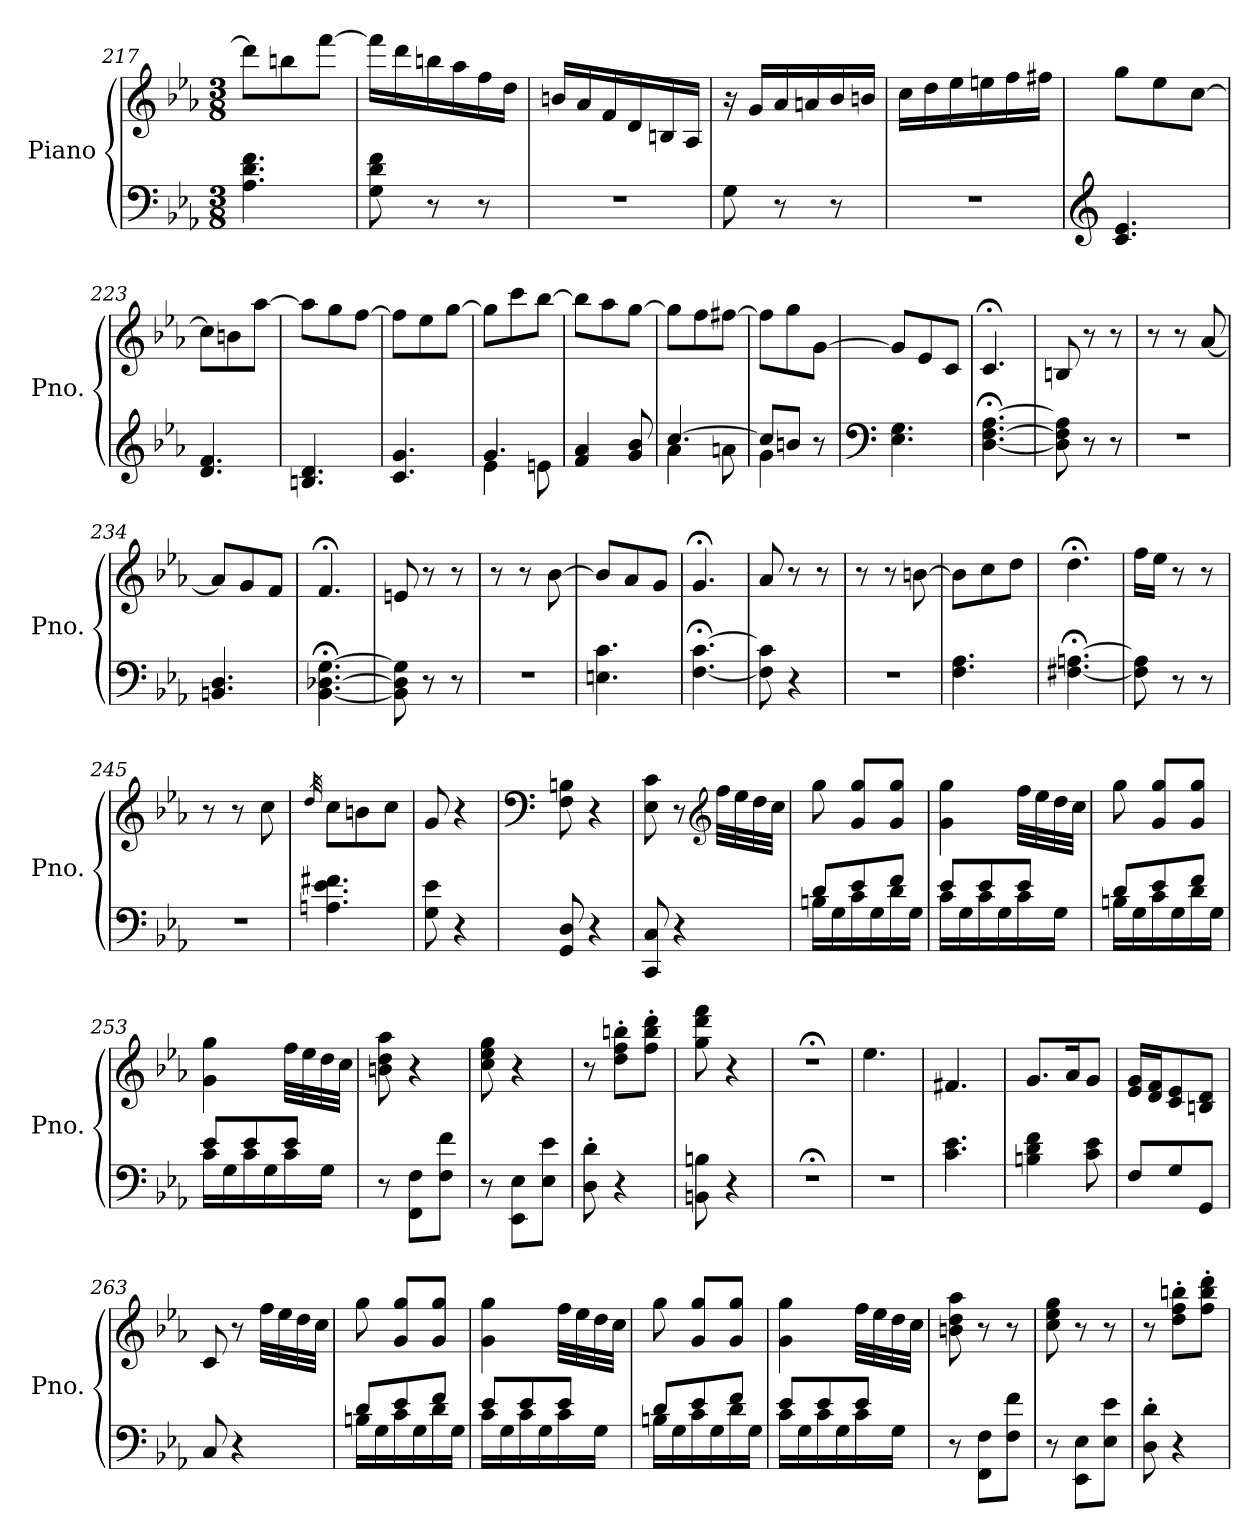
**kern	**kern
*part1	*part1
*staff2	*staff1
*I"Piano	*
*I'Pno.	*
*clefF4	*clefG2
*k[b-e-a-]	*k[b-e-a-]
*M3/8	*M3/8
=217	=217
4.A-\ 4.d\ 4.f\	8ddd\L]
.	8bbn\
.	[8fff\J
=218	=218
8G\ 8d\ 8f\	16fff\LL]
.	16ddd\
8r	16bbn\
.	16aa-\
8r	16ff\
.	16dd\JJ
=219	=219
4.r	16bn/LL
.	16a-/
.	16f/
.	16d/
.	16Bn/
.	16A-/JJ
=220	=220
8G\	16r
.	16g/LL
8r	16a-/
.	16an/
8r	16b-/
.	16bn/JJ
=221	=221
4.r	16cc\LL
.	16dd\
.	16ee-\
.	16een\
.	16ff\
.	16ff#X\JJ
=222	=222
*clefG2	*
4.c/ 4.e-/	8gg\L
.	8ee-\
.	[8cc\J
=223	=223
4.d/ 4.f/	8cc\L]
.	8bn\
.	[8aa-\J
!!LO:LB:g=z
=224	=224
4.Bn/ 4.d/	8aa-\L]
.	8gg\
.	[8ff\J
=225	=225
4.c/ 4.g/	8ff\L]
.	8ee-\
.	[8gg\J
=226	=226
*^	*
4.g/	4e-\	8gg\L]
.	.	8ccc\
.	8en\	[8bb-\J
*v	*v	*
=227	=227
4f/ 4a-/	8bb-\L]
.	8aa-\
8g/ 8b-/	[8gg\J
=228	=228
*^	*
[4.cc/	4a-\	8gg\L]
.	.	8ff\
.	8an\	[8ff#X\J
=229	=229	=229
8cc/L]	4g\	8ff#\L]
8bn/J	.	8gg\
8r	8ryy	[8g\J
*v	*v	*
=230	=230
*clefF4	*
4.E-\ 4.G\	8g/L]
.	8e-/
.	8c/J
=231	=231
[4.D\;< [4.F\;< [4.A-\;<	4.c;</
=232	=232
8D\] 8F\] 8A-\]	8Bn/
8r	8r
8r	8r
=233	=233
4.r	8r
.	8r
.	[8a-/
=234	=234
4.BBn/ 4.D/	8a-/L]
.	8g/
.	8f/J
=235	=235
[4.BB-\;< [4.D-X\;< [4.G\;<	4.f;</
!!LO:LB:g=z
=236	=236
8BB-\] 8D-\] 8G\]	8en/
8r	8r
8r	8r
=237	=237
4.r	8r
.	8r
.	[8b-\
=238	=238
4.En\ 4.c\	8b-/L]
.	8a-/
.	8g/J
=239	=239
[4.F\;< [4.c\;<	4.g;</
=240	=240
8F\] 8c\]	8a-/
4r	8r
.	8r
=241	=241
4.r	8r
.	8r
.	[8bn\
=242	=242
4.F\ 4.A-\	8b\L]
.	8cc\
.	8dd\J
=243	=243
[4.F#X\;< [4.An\;<	4.dd;<\
=244	=244
8F#\] 8A\]	16ff\LL
.	16ee-\JJ
8r	8r
8r	8r
=245	=245
4.r	8r
.	8r
.	8cc\
=246	=246
.	32qdd/
4.An\ 4.e-\ 4.f#X\	8cc\L
.	8bn\
.	8cc\J
=247	=247
8G\ 8e-\	8g/
4r	4r
=248	=248
*	*clefF4
8GG/ 8D/	8F\ 8Bn\
4r	4r
!!LO:LB:g=z
=249	=249
8CC/ 8C/	8E-\ 8c\
4r	8r
*	*clefG2
.	32ff\LLL
.	32ee-\
.	32dd\
.	32cc\JJJ
=250	=250
*^	*
8d/L	16Bn\LL	8gg\
.	16G\	.
8e-/	16c\	8g/ 8gg/L
.	16G\	.
8f/J	16d\	8g/ 8gg/J
.	16G\JJ	.
=251	=251	=251
8e-/L	16c\LL	4g\ 4gg\
.	16G\	.
8e-/	16c\	.
.	16G\	.
8e-/J	16c\	32ff\LLL
.	.	32ee-\
.	16G\JJ	32dd\
.	.	32cc\JJJ
=252	=252	=252
8d/L	16Bn\LL	8gg\
.	16G\	.
8e-/	16c\	8g/ 8gg/L
.	16G\	.
8f/J	16d\	8g/ 8gg/J
.	16G\JJ	.
=253	=253	=253
8e-/L	16c\LL	4g\ 4gg\
.	16G\	.
8e-/	16c\	.
.	16G\	.
8e-/J	16c\	32ff\LLL
.	.	32ee-\
.	16G\JJ	32dd\
.	.	32cc\JJJ
*v	*v	*
=254	=254
8r	8bn\ 8dd\ 8aa-\
8FF\ 8F\L	4r
8F\ 8f\J	.
=255	=255
8r	8cc\ 8ee-\ 8gg\
8EE-\ 8E-\L	4r
8E-\ 8e-\J	.
=256	=256
8D\' 8d\'	8r
4r	8dd\' 8ff\' 8bbn\'L
.	8ff\' 8bb\' 8ddd\'J
=257	=257
8BBn\ 8Bn\	8gg\ 8ddd\ 8fff\
4r	4r
=258	=258
4.r;<	4.r;<
!!LO:LB:g=z
=259	=259
4.r	4.ee-\
=260	=260
4.c\ 4.e-\	4.f#X/
=261	=261
4Bn\ 4d\ 4f\	8.g/L
.	16a-/K
8c\ 8e-\	8g/J
=262	=262
8F/L	16e-/ 16g/LL
.	16d/ 16f/J
8G/	8c/ 8e-/
8GG/J	8Bn/ 8d/J
=263	=263
8C/	8c/
4r	8r
.	32ff\LLL
.	32ee-\
.	32dd\
.	32cc\JJJ
=264	=264
*^	*
8d/L	16Bn\LL	8gg\
.	16G\	.
8e-/	16c\	8g/ 8gg/L
.	16G\	.
8f/J	16d\	8g/ 8gg/J
.	16G\JJ	.
=265	=265	=265
8e-/L	16c\LL	4g\ 4gg\
.	16G\	.
8e-/	16c\	.
.	16G\	.
8e-/J	16c\	32ff\LLL
.	.	32ee-\
.	16G\JJ	32dd\
.	.	32cc\JJJ
=266	=266	=266
8d/L	16Bn\LL	8gg\
.	16G\	.
8e-/	16c\	8g/ 8gg/L
.	16G\	.
8f/J	16d\	8g/ 8gg/J
.	16G\JJ	.
=267	=267	=267
8e-/L	16c\LL	4g\ 4gg\
.	16G\	.
8e-/	16c\	.
.	16G\	.
8e-/J	16c\	32ff\LLL
.	.	32ee-\
.	16G\JJ	32dd\
.	.	32cc\JJJ
*v	*v	*
=268	=268
8r	8bn\ 8dd\ 8aa-\
8FF\ 8F\L	8r
8F\ 8f\J	8r
!!LO:PB:g=z
=269	=269
8r	8cc\ 8ee-\ 8gg\
8EE-\ 8E-\L	8r
8E-\ 8e-\J	8r
=270	=270
8D\' 8d\'	8r
4r	8dd\' 8ff\' 8bbn\'L
.	8ff\' 8bb\' 8ddd\'J
=	=
*-	*-
